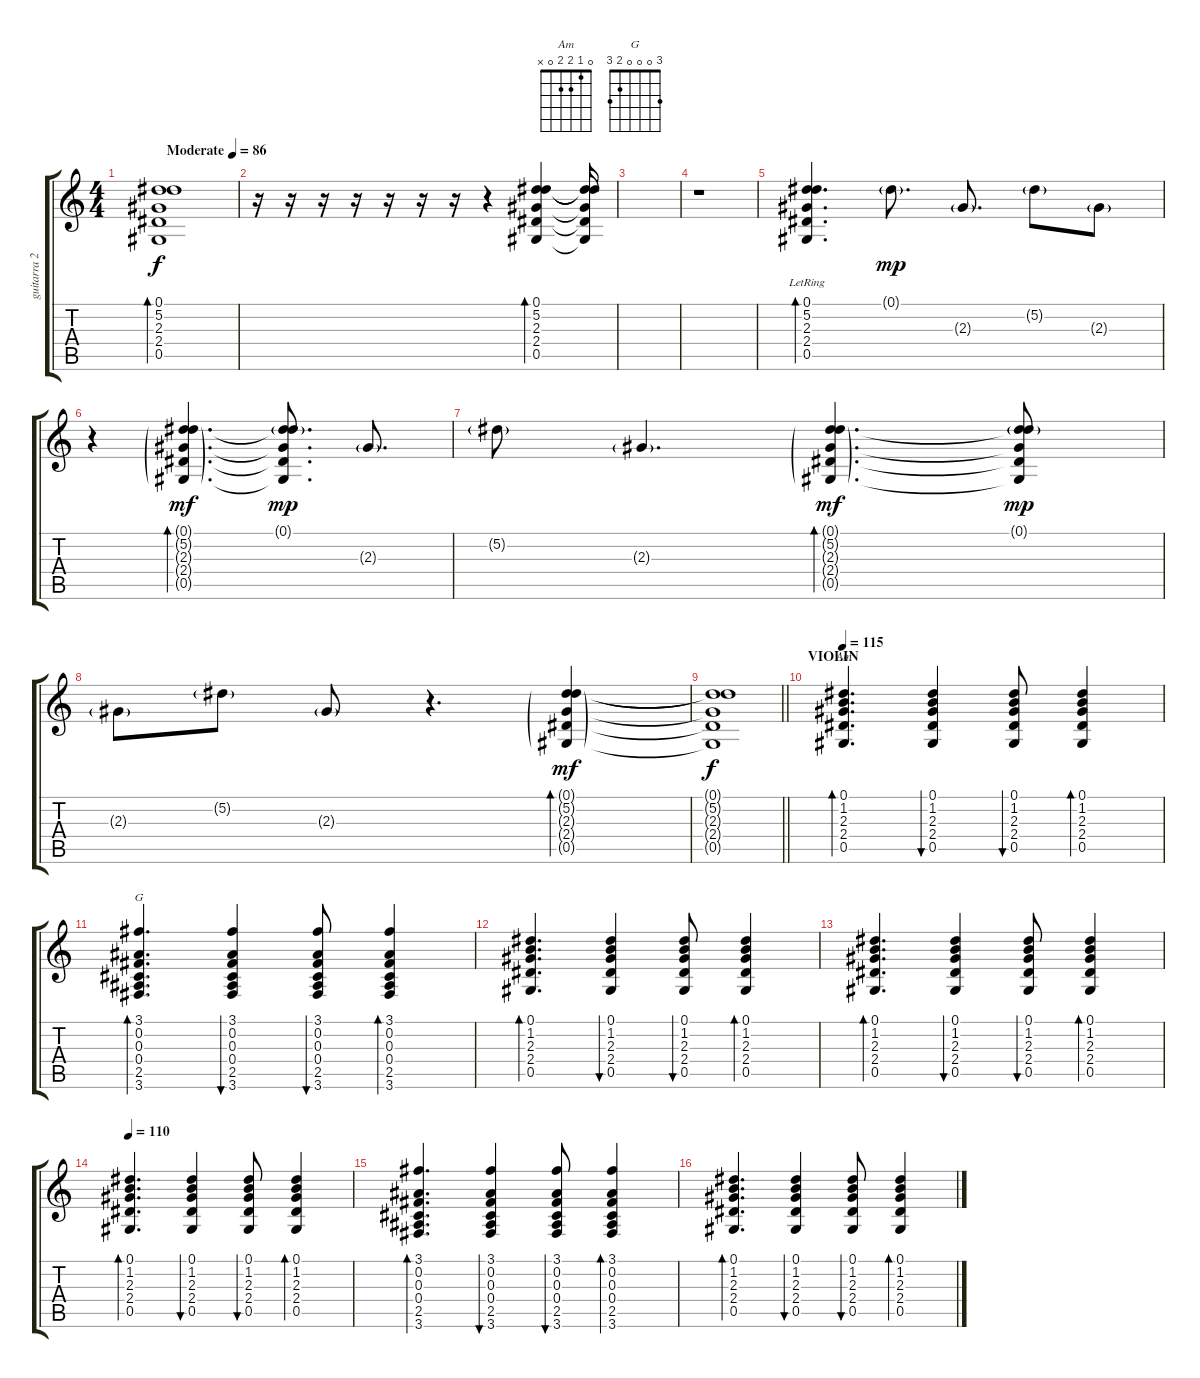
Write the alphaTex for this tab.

\track ("guitarra 2" "guitarra 2") {instrument acousticguitarsteel}
\staff {score tabs}
\tuning (Eb4 Bb3 Gb3 Db3 Ab2 Eb2) {hide}
\chord ("Am" 0 1 2 2 0 x)
\chord ("G" 3 0 0 0 2 3)
\ts (4 4)
\tempo (86 "Moderate")
\clef g2
\ks c
(0.1 5.2 2.3 2.4 0.5).1{bd 240 dy f instrument acousticguitarsteel} |
r.16 r.16 r.16 r.16 r.16 r.16 r.16 r.4 (0.1 5.2 2.3 2.4 0.5).4{bd 240} (0.1{t} 5.2{t} 2.3{t} 2.4{t} 0.5{t}).16 |
|
r.1 |
(0.1 5.2 2.3 2.4{lr} 0.5).4{d bd 240} 0.1{g}.8{d dy mp} 2.3{g}.8{d} 5.2{g}.8 2.3{g}.8 |
r.4 (0.1{g} 5.2{g} 2.3{g} 2.4{g} 0.5{g}).4{d bd 240 dy mf volume 16} (0.1{g} 5.2{t} 2.3{t} 2.4{t} 0.5{t}).8{d dy mp volume 13} 2.3{g}.8{d} |
5.2{g}.8 2.3{g}.4{d} (0.1{g} 5.2{g} 2.3{g} 2.4{g} 0.5{g}).4{d bd 240 dy mf volume 16} (0.1{g} 5.2{t} 2.3{t} 2.4{t} 0.5{t}).8{dy mp volume 13} |
2.3{g}.8 5.2{g}.8 2.3{g}.8 r.4{d} (0.1{g} 5.2{g} 2.3{g} 2.4{g} 0.5{g}).4{bd 240 dy mf volume 13} |
\barLineRight lightlight
(0.1{t} 5.2{t} 2.3{t} 2.4{t} 0.5{t}).1{dy f} |
\section ("" "VIOLIN")
\tempo 115
(0.1 1.2 2.3 2.4 0.5).4{d bd 60 ch "Am" volume 10} (0.1 1.2 2.3 2.4 0.5).4{bu 60} (0.1 1.2 2.3 2.4 0.5).8{bu 60} (0.1 1.2 2.3 2.4 0.5).4{bd 60} |
(3.1 0.2 0.3 0.4 2.5 3.6).4{d bd 60 ch "G"} (3.1 0.2 0.3 0.4 2.5 3.6).4{bu 60} (3.1 0.2 0.3 0.4 2.5 3.6).8{bu 60} (3.1 0.2 0.3 0.4 2.5 3.6).4{bd 60} |
(0.1 1.2 2.3 2.4 0.5).4{d bd 60} (0.1 1.2 2.3 2.4 0.5).4{bu 60} (0.1 1.2 2.3 2.4 0.5).8{bu 60} (0.1 1.2 2.3 2.4 0.5).4{bd 60} |
(0.1 1.2 2.3 2.4 0.5).4{d bd 60} (0.1 1.2 2.3 2.4 0.5).4{bu 60} (0.1 1.2 2.3 2.4 0.5).8{bu 60} (0.1 1.2 2.3 2.4 0.5).4{bd 60} |
\tempo 110
(0.1 1.2 2.3 2.4 0.5).4{d bd 60} (0.1 1.2 2.3 2.4 0.5).4{bu 60} (0.1 1.2 2.3 2.4 0.5).8{bu 60} (0.1 1.2 2.3 2.4 0.5).4{bd 60} |
(3.1 0.2 0.3 0.4 2.5 3.6).4{d bd 60} (3.1 0.2 0.3 0.4 2.5 3.6).4{bu 60} (3.1 0.2 0.3 0.4 2.5 3.6).8{bu 60} (3.1 0.2 0.3 0.4 2.5 3.6).4{bd 60} |
(0.1 1.2 2.3 2.4 0.5).4{d bd 60} (0.1 1.2 2.3 2.4 0.5).4{bu 60} (0.1 1.2 2.3 2.4 0.5).8{bu 60} (0.1 1.2 2.3 2.4 0.5).4{bd 60}
